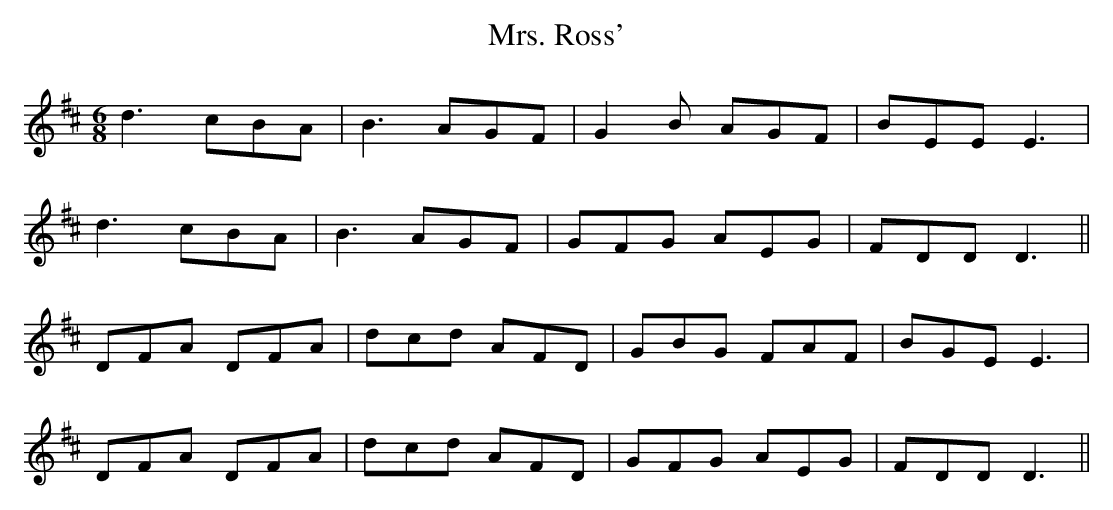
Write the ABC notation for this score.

X:1
T: Mrs. Ross'
M: 6/8
L: 1/8
K: Dmaj
d3cBA|B3 AGF|G2B AGF|BEE E3|
d3 cBA|B3 AGF|GFG AEG|FDD D3 ||
DFA DFA|dcd AFD|GBG FAF|BGE E3|
DFA DFA|dcd AFD|GFG AEG|FDD D3||
